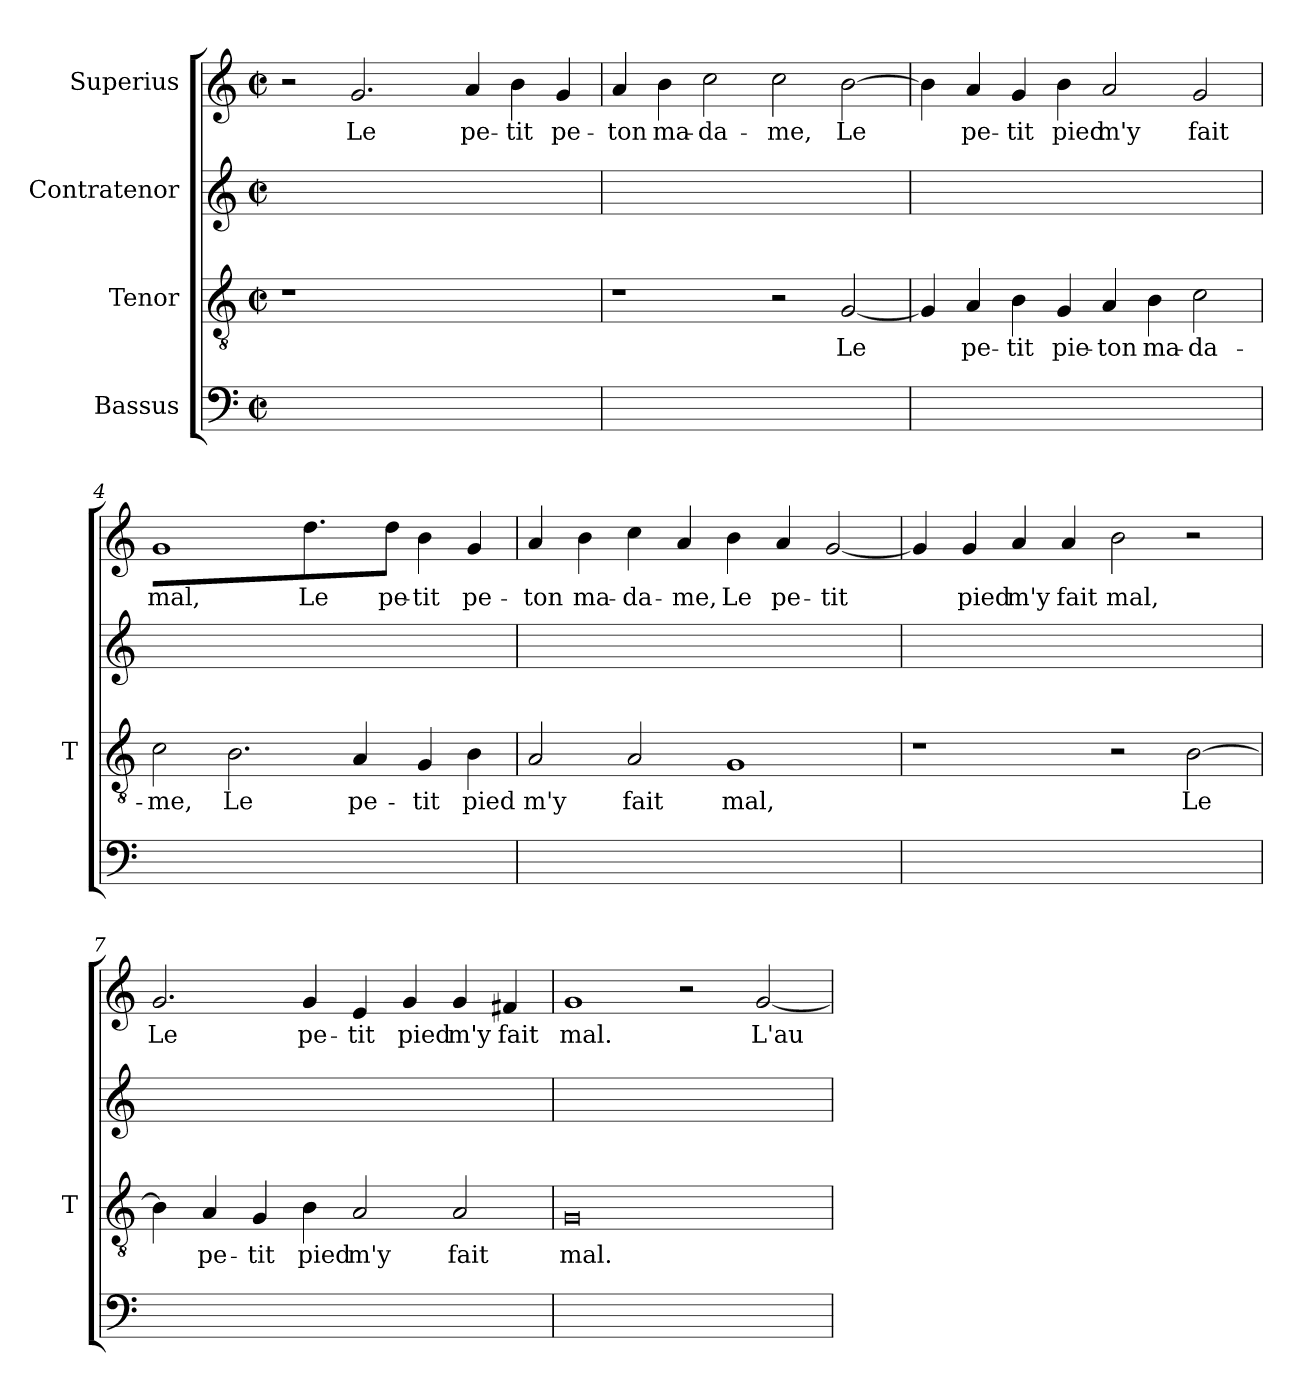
**kern	**kern	**text	**kern	**kern	**text
*part4	*part3	*part3	*part2	*part1	*part1
*staff4	*staff3	*staff3	*staff2	*staff1	*staff1
*I"Bassus	*I"Tenor	*	*I"Contratenor	*I"Superius	*
*	*I'T	*	*	*	*
*clefF4	*clefGv2	*	*clefG2	*clefG2	*
*k[]	*k[]	*	*k[]	*k[]	*
*C:	*C:	*	*C:	*C:	*
*M2/2	*M2/2	*	*M2/2	*M2/2	*
*met(c|)	*met(c|)	*	*met(c|)	*met(c|)	*
=1	=1	=1	=1	=1	=1
1ryy	1r	.	1ryy	2r	.
.	.	.	.	2.g	-Le
1ryy	1ryy	.	1ryy	.	.
.	.	.	.	4a	pe-
.	.	.	.	4b	-tit
.	.	.	.	4g	pe-
=2	=2	=2	=2	=2	=2
1ryy	1r	.	1ryy	4a	-ton
.	.	.	.	4b	ma-
.	.	.	.	2cc	da-
1ryy	2r	.	1ryy	2cc	-me,
.	[2G	-Le	.	[2b	-Le
=3	=3	=3	=3	=3	=3
1ryy	4G]	.	1ryy	4b]	.
.	4A	pe-	.	4a	pe-
.	4B	-tit	.	4g	-tit
.	4G	pie-	.	4b	-pied
1ryy	4A	-ton	1ryy	2a	-m'y
.	4B	ma-	.	.	.
.	2c	da-	.	2g	-fait
=4	=4	=4	=4	=4	=4
1ryy	2c	-me,	1ryy	1g	-mal,
.	2.B	-Le	.	.	.
1ryy	.	.	1ryy	4.dd	-Le
.	4A	pe-	.	.	.
.	.	.	.	8ddJ	pe-
.	4G	-tit	.	4b	-tit
.	4B	-pied	.	4g	pe-
=5	=5	=5	=5	=5	=5
1ryy	2A	-m'y	1ryy	4a	-ton
.	.	.	.	4b	ma-
.	2A	-fait	.	4cc	da-
.	.	.	.	4a	-me,
1ryy	1G	-mal,	1ryy	4b	-Le
.	.	.	.	4a	pe-
.	.	.	.	[2g	-tit
!!LO:PB:g=z
=6	=6	=6	=6	=6	=6
1ryy	1r	.	1ryy	4g]	.
.	.	.	.	4g	-pied
.	.	.	.	4a	-m'y
.	.	.	.	4a	-fait
1ryy	2r	.	1ryy	2b	-mal,
.	[2B	-Le	.	2r	.
=7	=7	=7	=7	=7	=7
1ryy	4B]	.	1ryy	2.g	-Le
.	4A	pe-	.	.	.
.	4G	-tit	.	.	.
.	4B	-pied	.	4g	pe-
1ryy	2A	-m'y	1ryy	4e	-tit
.	.	.	.	4g	-pied
.	2A	-fait	.	4g	-m'y
.	.	.	.	4f#X	-fait
=8	=8	=8	=8	=8	=8
1ryy	0G	-mal.	1ryy	1g	-mal.
1ryy	.	.	1ryy	2r	.
.	.	.	.	[2g	L'au-
=	=	=	=	=	=
*-	*-	*-	*-	*-	*-
